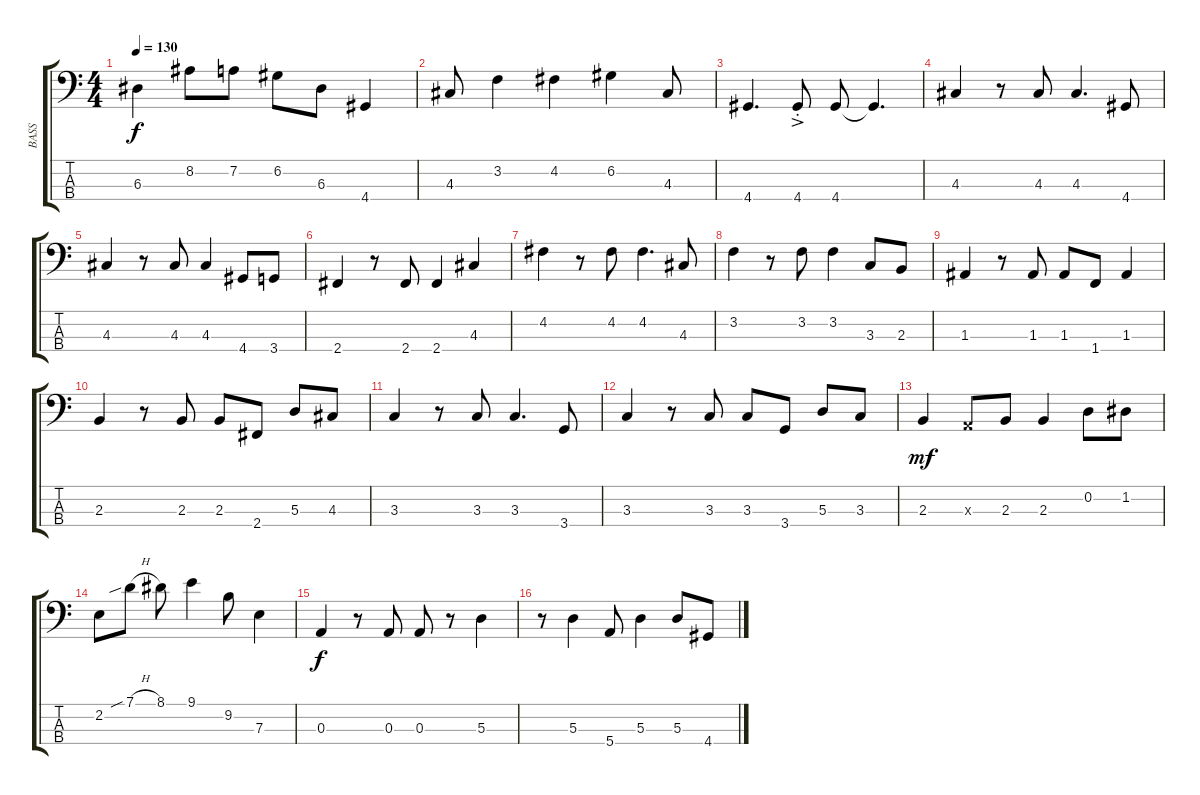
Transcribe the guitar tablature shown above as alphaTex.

\track ("BASS" "BASS") {instrument electricbassfinger}
\staff {score tabs}
\tuning (G2 D2 A1 E1) {hide}
\ts (4 4)
\tempo 130
\clef f4
\ks c
6.3.4{dy f} 8.2.8 7.2.8 6.2.8 6.3.8 4.4.4 |
4.3.8 3.2.4 4.2.4 6.2.4 4.3.8 |
4.4.4{d} 4.4{ac st}.8 4.4.8 4.4{t}.4{d} |
4.3.4 r.8 4.3.8 4.3.4{d} 4.4.8 |
4.3.4 r.8 4.3.8 4.3.4 4.4.8 3.4.8 |
2.4.4 r.8 2.4.8 2.4.4 4.3.4 |
4.2.4 r.8 4.2.8 4.2.4{d} 4.3.8 |
3.2.4 r.8 3.2.8 3.2.4 3.3.8 2.3.8 |
1.3.4 r.8 1.3.8 1.3.8 1.4.8 1.3.4 |
2.3.4 r.8 2.3.8 2.3.8 2.4.8 5.3.8 4.3.8 |
3.3.4 r.8 3.3.8 3.3.4{d} 3.4.8 |
3.3.4 r.8 3.3.8 3.3.8 3.4.8 5.3.8 3.3.8 |
2.3.4{dy mf} 0.3{x}.8 2.3.8 2.3.4 0.2.8 1.2.8 |
2.2.8 7.1{sib h}.8 8.1.8 9.1.4 9.2.8 7.3.4 |
0.3.4{dy f} r.8 0.3.8 0.3.8 r.8 5.3.4 |
r.8 5.3.4 5.4.8 5.3.4 5.3.8 4.4.8
